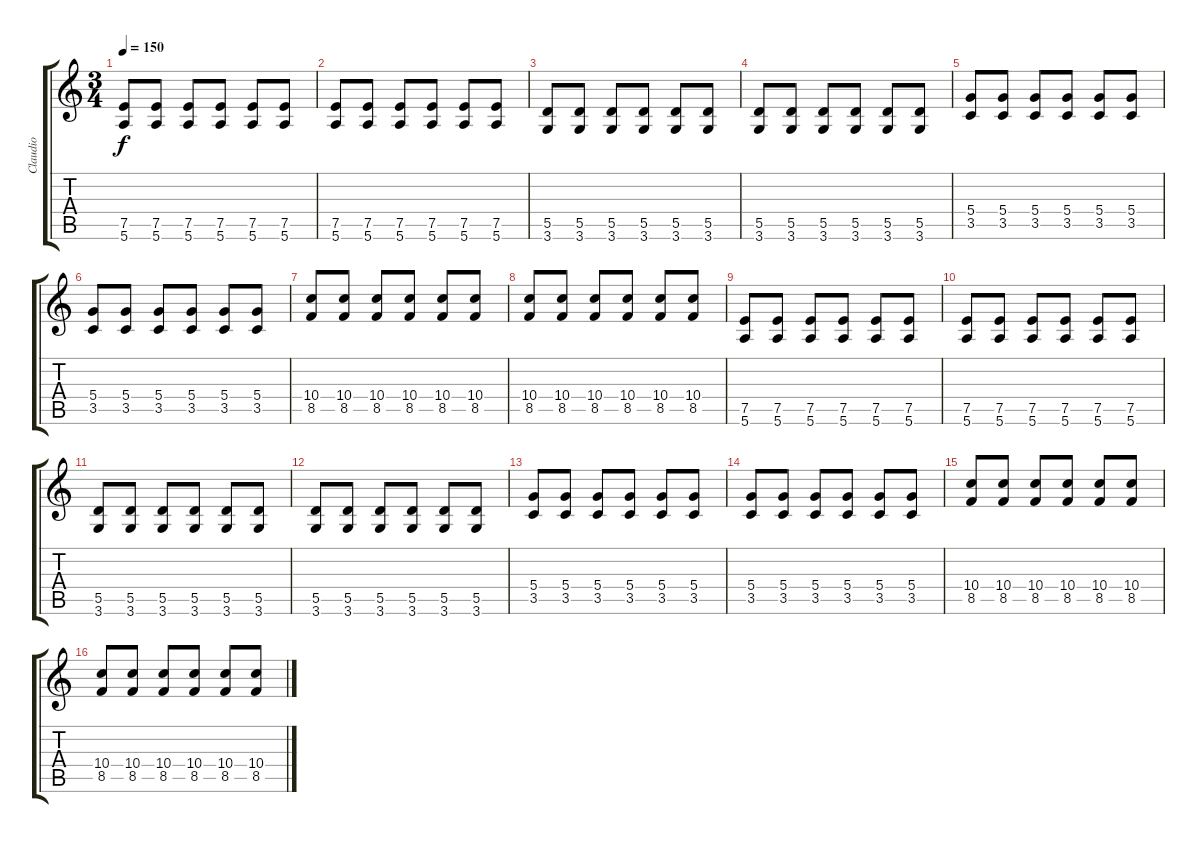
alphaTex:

\track ("Claudio" "Claudio") {instrument acousticguitarnylon}
\staff {score tabs}
\tuning (E4 B3 G3 D3 A2 E2) {hide}
\ts (3 4)
\tempo 150
\clef g2
\ks c
(7.5 5.6).8{dy f} (7.5 5.6).8 (7.5 5.6).8 (7.5 5.6).8 (7.5 5.6).8 (7.5 5.6).8 |
(7.5 5.6).8 (7.5 5.6).8 (7.5 5.6).8 (7.5 5.6).8 (7.5 5.6).8 (7.5 5.6).8 |
(5.5 3.6).8 (5.5 3.6).8 (5.5 3.6).8 (5.5 3.6).8 (5.5 3.6).8 (5.5 3.6).8 |
(5.5 3.6).8 (5.5 3.6).8 (5.5 3.6).8 (5.5 3.6).8 (5.5 3.6).8 (5.5 3.6).8 |
(5.4 3.5).8 (5.4 3.5).8 (5.4 3.5).8 (5.4 3.5).8 (5.4 3.5).8 (5.4 3.5).8 |
(5.4 3.5).8 (5.4 3.5).8 (5.4 3.5).8 (5.4 3.5).8 (5.4 3.5).8 (5.4 3.5).8 |
(10.4 8.5).8 (10.4 8.5).8 (10.4 8.5).8 (10.4 8.5).8 (10.4 8.5).8 (10.4 8.5).8 |
(10.4 8.5).8 (10.4 8.5).8 (10.4 8.5).8 (10.4 8.5).8 (10.4 8.5).8 (10.4 8.5).8 |
(7.5 5.6).8 (7.5 5.6).8 (7.5 5.6).8 (7.5 5.6).8 (7.5 5.6).8 (7.5 5.6).8 |
(7.5 5.6).8 (7.5 5.6).8 (7.5 5.6).8 (7.5 5.6).8 (7.5 5.6).8 (7.5 5.6).8 |
(5.5 3.6).8 (5.5 3.6).8 (5.5 3.6).8 (5.5 3.6).8 (5.5 3.6).8 (5.5 3.6).8 |
(5.5 3.6).8 (5.5 3.6).8 (5.5 3.6).8 (5.5 3.6).8 (5.5 3.6).8 (5.5 3.6).8 |
(5.4 3.5).8 (5.4 3.5).8 (5.4 3.5).8 (5.4 3.5).8 (5.4 3.5).8 (5.4 3.5).8 |
(5.4 3.5).8 (5.4 3.5).8 (5.4 3.5).8 (5.4 3.5).8 (5.4 3.5).8 (5.4 3.5).8 |
(10.4 8.5).8 (10.4 8.5).8 (10.4 8.5).8 (10.4 8.5).8 (10.4 8.5).8 (10.4 8.5).8 |
(10.4 8.5).8 (10.4 8.5).8 (10.4 8.5).8 (10.4 8.5).8 (10.4 8.5).8 (10.4 8.5).8
